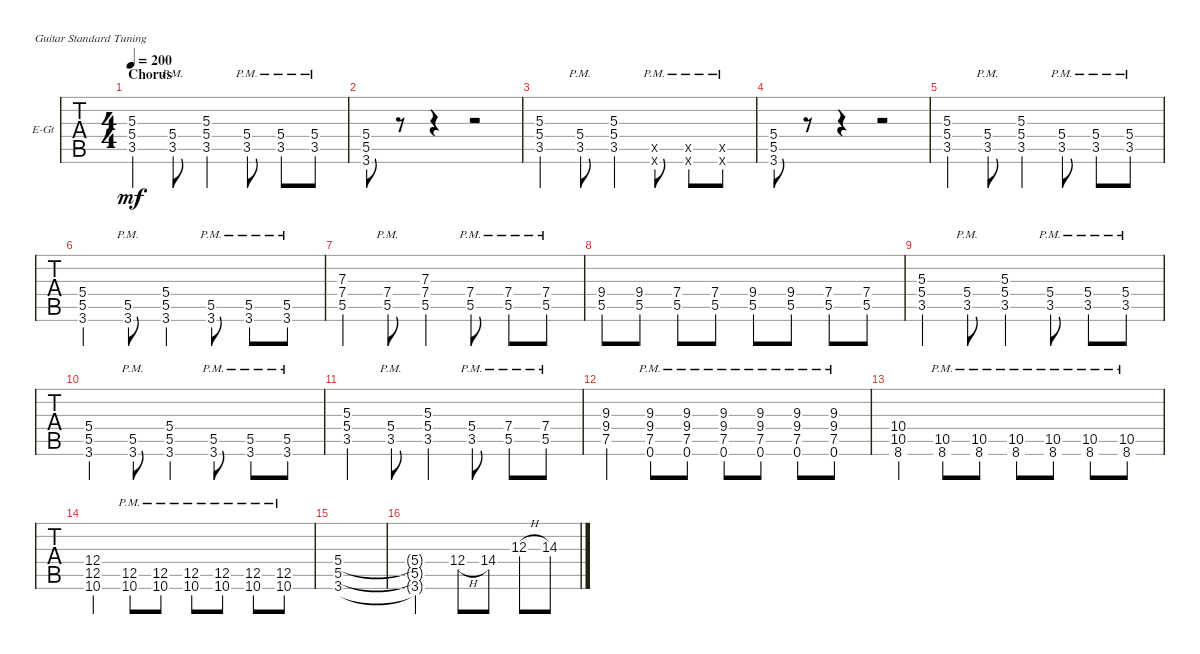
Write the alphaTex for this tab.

\defaultSystemsLayout 4
\bracketExtendMode groupsimilarinstruments
\firstSystemTrackNameOrientation horizontal
\otherSystemsTrackNameOrientation horizontal
\track ("Matthew" "E-Gt") {instrument distortionguitar}
\staff {tabs}
\tuning (E4 B3 G3 D3 A2 E2)
\ts (4 4)
\section ("" "Chorus")
\tempo 200
\clef g2
\ks c
(3.5 5.4 5.3).4{dy mf} (3.5{pm} 5.4{pm}).8 (5.4 3.5 5.3).4 (3.5{pm} 5.4{pm}).8 (3.5{pm} 5.4{pm}).8 (3.5{pm} 5.4{pm}).8 |
(3.6 5.5 5.4).8 r.8 r.4 r.2 |
(3.5 5.4 5.3).4 (3.5{pm} 5.4{pm}).8 (5.4 3.5 5.3).4 (3.6{pm x} 3.5{pm x}).8 (3.6{pm x} 3.5{pm x}).8 (3.6{pm x} 3.5{pm x}).8 |
(3.6 5.5 5.4).8 r.8 r.4 r.2 |
(3.5 5.4 5.3).4 (3.5{pm} 5.4{pm}).8 (5.4 3.5 5.3).4 (3.5{pm} 5.4{pm}).8 (3.5{pm} 5.4{pm}).8 (3.5{pm} 5.4{pm}).8 |
(3.6 5.5 5.4).4 (3.6{pm} 5.5{pm}).8 (3.6 5.5 5.4).4 (3.6{pm} 5.5{pm}).8 (3.6{pm} 5.5{pm}).8 (3.6{pm} 5.5{pm}).8 |
(5.5 7.4 7.3).4 (5.5{pm} 7.4{pm}).8 (7.4 5.5 7.3).4 (5.5{pm} 7.4{pm}).8 (5.5{pm} 7.4{pm}).8 (5.5{pm} 7.4{pm}).8 |
(5.5 9.4).8 (5.5 9.4).8 (5.5 7.4).8 (5.5 7.4).8 (5.5 9.4).8 (5.5 9.4).8 (5.5 7.4).8 (5.5 7.4).8 |
(3.5 5.4 5.3).4 (3.5{pm} 5.4{pm}).8 (5.4 3.5 5.3).4 (3.5{pm} 5.4{pm}).8 (3.5{pm} 5.4{pm}).8 (3.5{pm} 5.4{pm}).8 |
(3.6 5.5 5.4).4 (3.6{pm} 5.5{pm}).8 (3.6 5.5 5.4).4 (3.6{pm} 5.5{pm}).8 (3.6{pm} 5.5{pm}).8 (3.6{pm} 5.5{pm}).8 |
(3.5 5.4 5.3).4 (3.5{pm} 5.4{pm}).8 (5.4 3.5 5.3).4 (3.5{pm} 5.4{pm}).8 (5.5{pm} 7.4{pm}).8 (5.5{pm} 7.4{pm}).8 |
(7.5 9.4 9.3).4 (7.5{pm} 9.4{pm} 9.3{pm} 0.6{pm}).8 (7.5{pm} 9.4{pm} 9.3{pm} 0.6{pm}).8 (7.5{pm} 9.4{pm} 9.3{pm} 0.6{pm}).8 (7.5{pm} 9.4{pm} 9.3{pm} 0.6{pm}).8 (7.5{pm} 9.4{pm} 9.3{pm} 0.6{pm}).8 (7.5{pm} 9.4{pm} 9.3{pm} 0.6{pm}).8 |
(8.6 10.5 10.4).4 (8.6{pm} 10.5{pm}).8 (8.6{pm} 10.5{pm}).8 (8.6{pm} 10.5{pm}).8 (8.6{pm} 10.5{pm}).8 (8.6{pm} 10.5{pm}).8 (8.6{pm} 10.5{pm}).8 |
(10.6 12.5 12.4).4 (10.6{pm} 12.5{pm}).8 (10.6{pm} 12.5{pm}).8 (10.6{pm} 12.5{pm}).8 (10.6{pm} 12.5{pm}).8 (10.6{pm} 12.5{pm}).8 (10.6{pm} 12.5{pm}).8 |
(3.6 5.5 5.4).1 |
(3.6{t} 5.5{t} 5.4{t}).2 12.4{h}.8 14.4.8 12.3{h}.8 14.3.8
